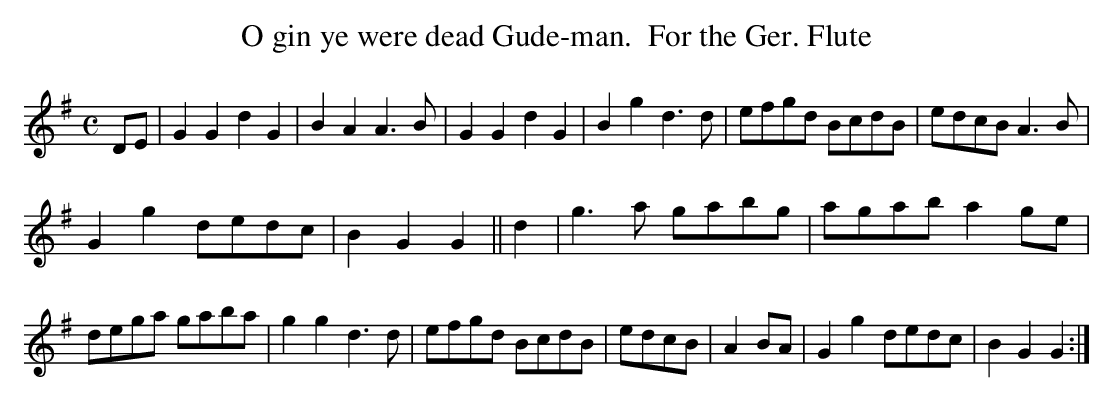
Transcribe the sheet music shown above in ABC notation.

X:1
T:O gin ye were dead Gude-man.  For the Ger. Flute
M:C
K:G major
DE|\
G2G2 d2G2| B2A2 A3B| G2G2 d2G2| B2g2 d3d|\
efgd BcdB| edcB A3B|
G2g2 dedc| B2G2 G2||\
d2|\
g3a gabg| agab a2ge|
dega gaba| g2g2 d3d|\
efgd BcdB| edcB| A2BA| G2g2 dedc| B2G2 G2:|
